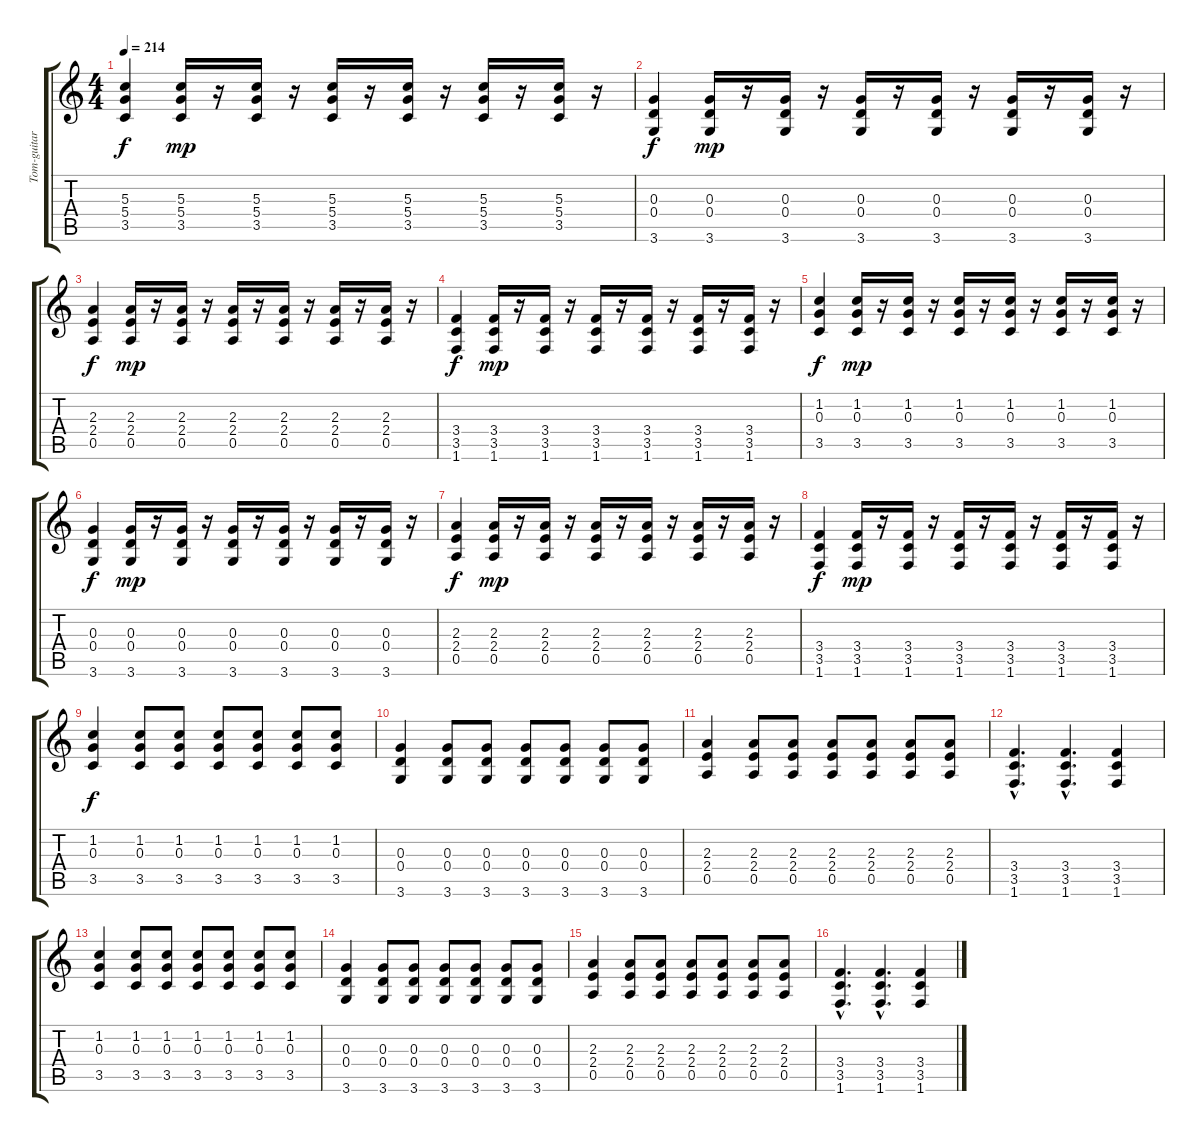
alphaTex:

\track ("Tom-guitar" "Tom-guitar") {instrument overdrivenguitar}
\staff {score tabs}
\tuning (E4 B3 G3 D3 A2 E2) {hide}
\ts (4 4)
\tempo 214
\clef g2
\ks c
(5.3 5.4 3.5).4{dy f} (5.3 5.4 3.5).16{dy mp} r.16 (5.3 5.4 3.5).16 r.16 (5.3 5.4 3.5).16 r.16 (5.3 5.4 3.5).16 r.16 (5.3 5.4 3.5).16 r.16 (5.3 5.4 3.5).16 r.16 |
(0.3 0.4 3.6).4{dy f} (0.3 0.4 3.6).16{dy mp} r.16 (0.3 0.4 3.6).16 r.16 (0.3 0.4 3.6).16 r.16 (0.3 0.4 3.6).16 r.16 (0.3 0.4 3.6).16 r.16 (0.3 0.4 3.6).16 r.16 |
(2.3 2.4 0.5).4{dy f} (2.3 2.4 0.5).16{dy mp} r.16 (2.3 2.4 0.5).16 r.16 (2.3 2.4 0.5).16 r.16 (2.3 2.4 0.5).16 r.16 (2.3 2.4 0.5).16 r.16 (2.3 2.4 0.5).16 r.16 |
(3.4 3.5 1.6).4{dy f} (3.4 3.5 1.6).16{dy mp} r.16 (3.4 3.5 1.6).16 r.16 (3.4 3.5 1.6).16 r.16 (3.4 3.5 1.6).16 r.16 (3.4 3.5 1.6).16 r.16 (3.4 3.5 1.6).16 r.16 |
(1.2 0.3 3.5).4{dy f} (1.2 0.3 3.5).16{dy mp} r.16 (1.2 0.3 3.5).16 r.16 (1.2 0.3 3.5).16 r.16 (1.2 0.3 3.5).16 r.16 (1.2 0.3 3.5).16 r.16 (1.2 0.3 3.5).16 r.16 |
(0.3 0.4 3.6).4{dy f} (0.3 0.4 3.6).16{dy mp} r.16 (0.3 0.4 3.6).16 r.16 (0.3 0.4 3.6).16 r.16 (0.3 0.4 3.6).16 r.16 (0.3 0.4 3.6).16 r.16 (0.3 0.4 3.6).16 r.16 |
(2.3 2.4 0.5).4{dy f} (2.3 2.4 0.5).16{dy mp} r.16 (2.3 2.4 0.5).16 r.16 (2.3 2.4 0.5).16 r.16 (2.3 2.4 0.5).16 r.16 (2.3 2.4 0.5).16 r.16 (2.3 2.4 0.5).16 r.16 |
(3.4 3.5 1.6).4{dy f} (3.4 3.5 1.6).16{dy mp} r.16 (3.4 3.5 1.6).16 r.16 (3.4 3.5 1.6).16 r.16 (3.4 3.5 1.6).16 r.16 (3.4 3.5 1.6).16 r.16 (3.4 3.5 1.6).16 r.16 |
(1.2 0.3 3.5).4{dy f} (1.2 0.3 3.5).8 (1.2 0.3 3.5).8 (1.2 0.3 3.5).8 (1.2 0.3 3.5).8 (1.2 0.3 3.5).8 (1.2 0.3 3.5).8 |
(0.3 0.4 3.6).4 (0.3 0.4 3.6).8 (0.3 0.4 3.6).8 (0.3 0.4 3.6).8 (0.3 0.4 3.6).8 (0.3 0.4 3.6).8 (0.3 0.4 3.6).8 |
(2.3 2.4 0.5).4 (2.3 2.4 0.5).8 (2.3 2.4 0.5).8 (2.3 2.4 0.5).8 (2.3 2.4 0.5).8 (2.3 2.4 0.5).8 (2.3 2.4 0.5).8 |
(3.4{hac} 3.5{hac} 1.6{hac}).4{d} (3.4{hac} 3.5{hac} 1.6{hac}).4{d} (3.4 3.5 1.6).4 |
(1.2 0.3 3.5).4 (1.2 0.3 3.5).8 (1.2 0.3 3.5).8 (1.2 0.3 3.5).8 (1.2 0.3 3.5).8 (1.2 0.3 3.5).8 (1.2 0.3 3.5).8 |
(0.3 0.4 3.6).4 (0.3 0.4 3.6).8 (0.3 0.4 3.6).8 (0.3 0.4 3.6).8 (0.3 0.4 3.6).8 (0.3 0.4 3.6).8 (0.3 0.4 3.6).8 |
(2.3 2.4 0.5).4 (2.3 2.4 0.5).8 (2.3 2.4 0.5).8 (2.3 2.4 0.5).8 (2.3 2.4 0.5).8 (2.3 2.4 0.5).8 (2.3 2.4 0.5).8 |
(3.4{hac} 3.5{hac} 1.6{hac}).4{d} (3.4{hac} 3.5{hac} 1.6{hac}).4{d} (3.4 3.5 1.6).4
